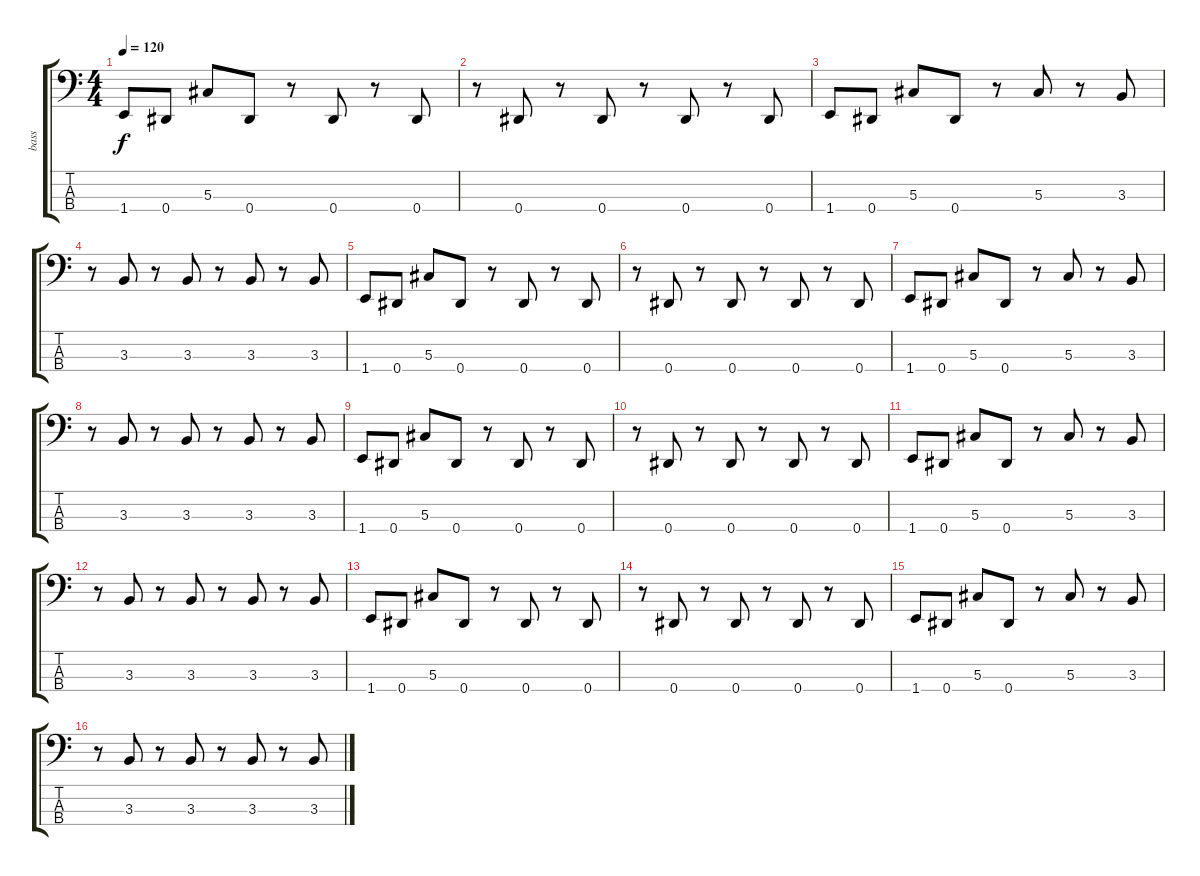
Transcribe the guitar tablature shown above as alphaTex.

\track ("bass" "bass") {instrument electricbasspick}
\staff {score tabs}
\tuning (Gb2 Db2 Ab1 Eb1) {hide}
\ts (4 4)
\tempo 120
\clef f4
\ks c
1.4.8{dy f} 0.4.8 5.3.8 0.4.8 r.8 0.4.8 r.8 0.4.8 |
r.8 0.4.8 r.8 0.4.8 r.8 0.4.8 r.8 0.4.8 |
1.4.8 0.4.8 5.3.8 0.4.8 r.8 5.3.8 r.8 3.3.8 |
r.8 3.3.8 r.8 3.3.8 r.8 3.3.8 r.8 3.3.8 |
1.4.8 0.4.8 5.3.8 0.4.8 r.8 0.4.8 r.8 0.4.8 |
r.8 0.4.8 r.8 0.4.8 r.8 0.4.8 r.8 0.4.8 |
1.4.8 0.4.8 5.3.8 0.4.8 r.8 5.3.8 r.8 3.3.8 |
r.8 3.3.8 r.8 3.3.8 r.8 3.3.8 r.8 3.3.8 |
1.4.8 0.4.8 5.3.8 0.4.8 r.8 0.4.8 r.8 0.4.8 |
r.8 0.4.8 r.8 0.4.8 r.8 0.4.8 r.8 0.4.8 |
1.4.8 0.4.8 5.3.8 0.4.8 r.8 5.3.8 r.8 3.3.8 |
r.8 3.3.8 r.8 3.3.8 r.8 3.3.8 r.8 3.3.8 |
1.4.8 0.4.8 5.3.8 0.4.8 r.8 0.4.8 r.8 0.4.8 |
r.8 0.4.8 r.8 0.4.8 r.8 0.4.8 r.8 0.4.8 |
1.4.8 0.4.8 5.3.8 0.4.8 r.8 5.3.8 r.8 3.3.8 |
r.8 3.3.8 r.8 3.3.8 r.8 3.3.8 r.8 3.3.8
